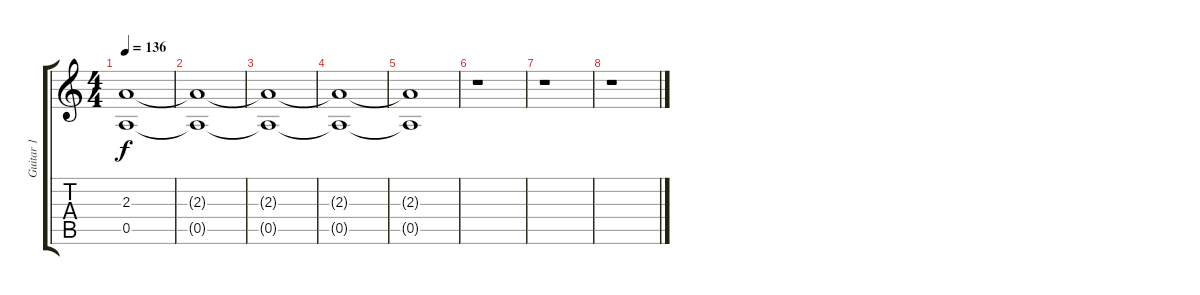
\track ("Guitar 1" "Guitar 1") {instrument acousticguitarsteel}
\staff {score tabs}
\tuning (E4 B3 G3 D3 A2 E2) {hide}
\ts (4 4)
\tempo 136
\clef g2
\ks c
(2.3{t} 0.5{t}).1{dy f} |
(2.3{t} 0.5{t}).1 |
(2.3{t} 0.5{t}).1{volume 0} |
(2.3{t} 0.5{t}).1 |
(2.3{t} 0.5{t}).1 |
r.1 |
r.1 |
r.1
